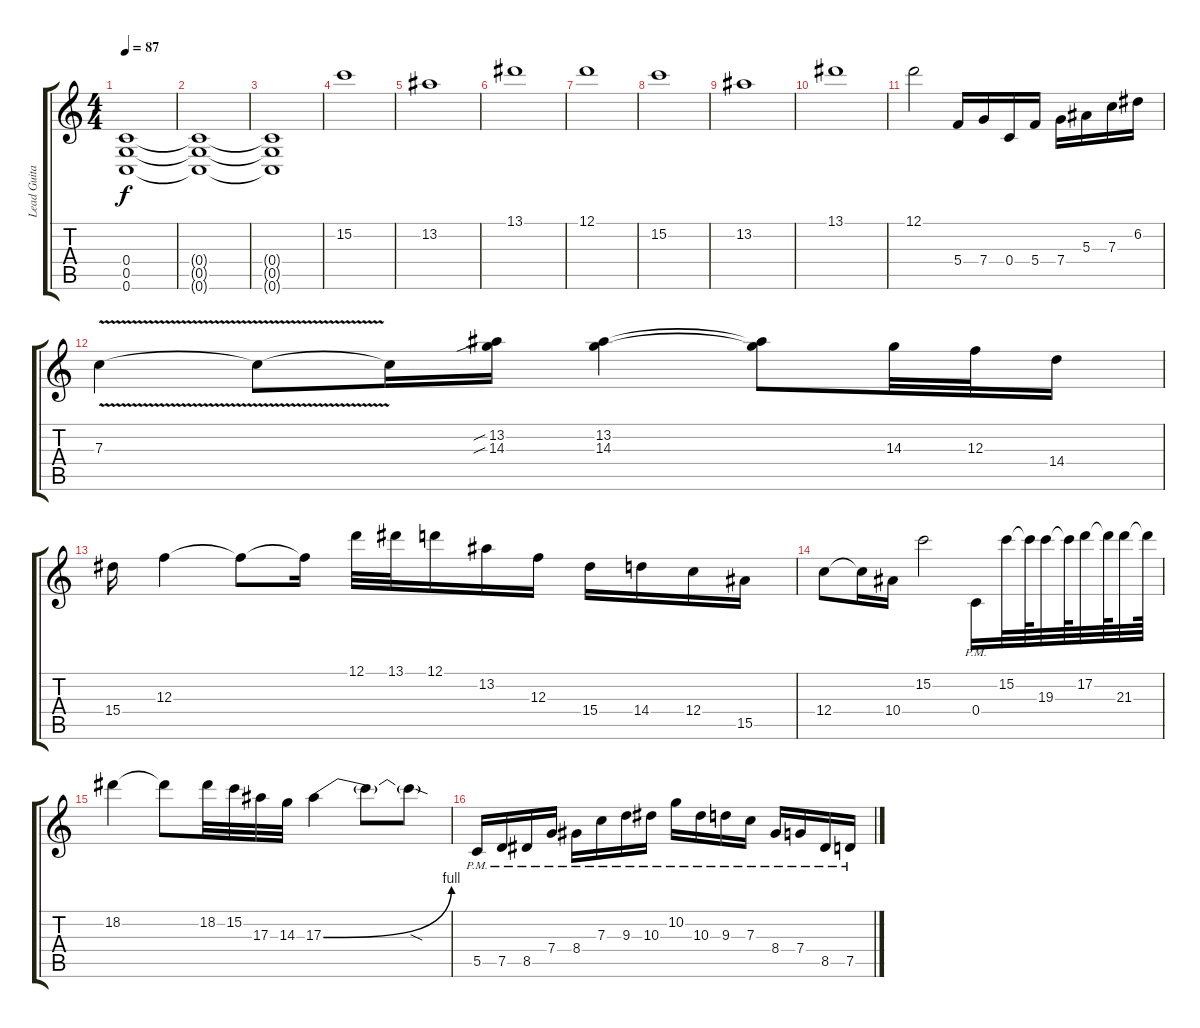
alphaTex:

\track ("Lead Guitar" "Lead Guita") {instrument distortionguitar}
\staff {score tabs}
\tuning (D4 A3 F3 C3 G2 C2) {hide}
\ts (4 4)
\tempo 87
\clef g2
\ks c
(0.4{t} 0.5{t} 0.6{t}).1{dy f} |
(0.4{t} 0.5{t} 0.6{t}).1 |
(0.4{t} 0.5{t} 0.6{t}).1 |
15.2.1 |
13.2.1 |
13.1.1 |
12.1.1 |
15.2.1 |
13.2.1 |
13.1.1 |
12.1.2 5.4.16 7.4.16 0.4.16 5.4.16 7.4.16 5.3.16 7.3.16 6.2.16 |
7.3{v}.4 7.3{t}.8 7.3{t}.16 (13.2{sib} 14.3{sib}).16 (13.2 14.3).4 (13.2{t} 14.3{t}).8 14.3.32 12.3.32 14.4.16 |
15.4.16 12.3.4 12.3{t}.8 12.3{t}.16 12.1.32 13.1.32 12.1.16 13.2.16 12.3.16 15.4.16 14.4.16 12.4.16 15.5.16 |
12.4.8 12.4{t}.16 10.4.16 15.2.2 0.4{pm}.16 15.2.32 15.2{t}.64 19.3.32 19.3{t}.64 17.2.32 17.2{t}.64 21.3.32 21.3{t}.64 |
18.2.4 18.2{t}.8 18.2.32 15.2.32 17.3.32 14.3.32 17.3{be (bend 0 0 60 4)}.4 17.3{t}.8 17.3{sod t}.8 |
5.5{pm}.16 7.5{pm}.16 8.5{pm}.16 7.4{pm}.16 8.4{pm}.16 7.3{pm}.16 9.3{pm}.16 10.3{pm}.16 10.2{pm}.16 10.3{pm}.16 9.3{pm}.16 7.3{pm}.16 8.4{pm}.16 7.4{pm}.16 8.5{pm}.16 7.5{pm}.16
